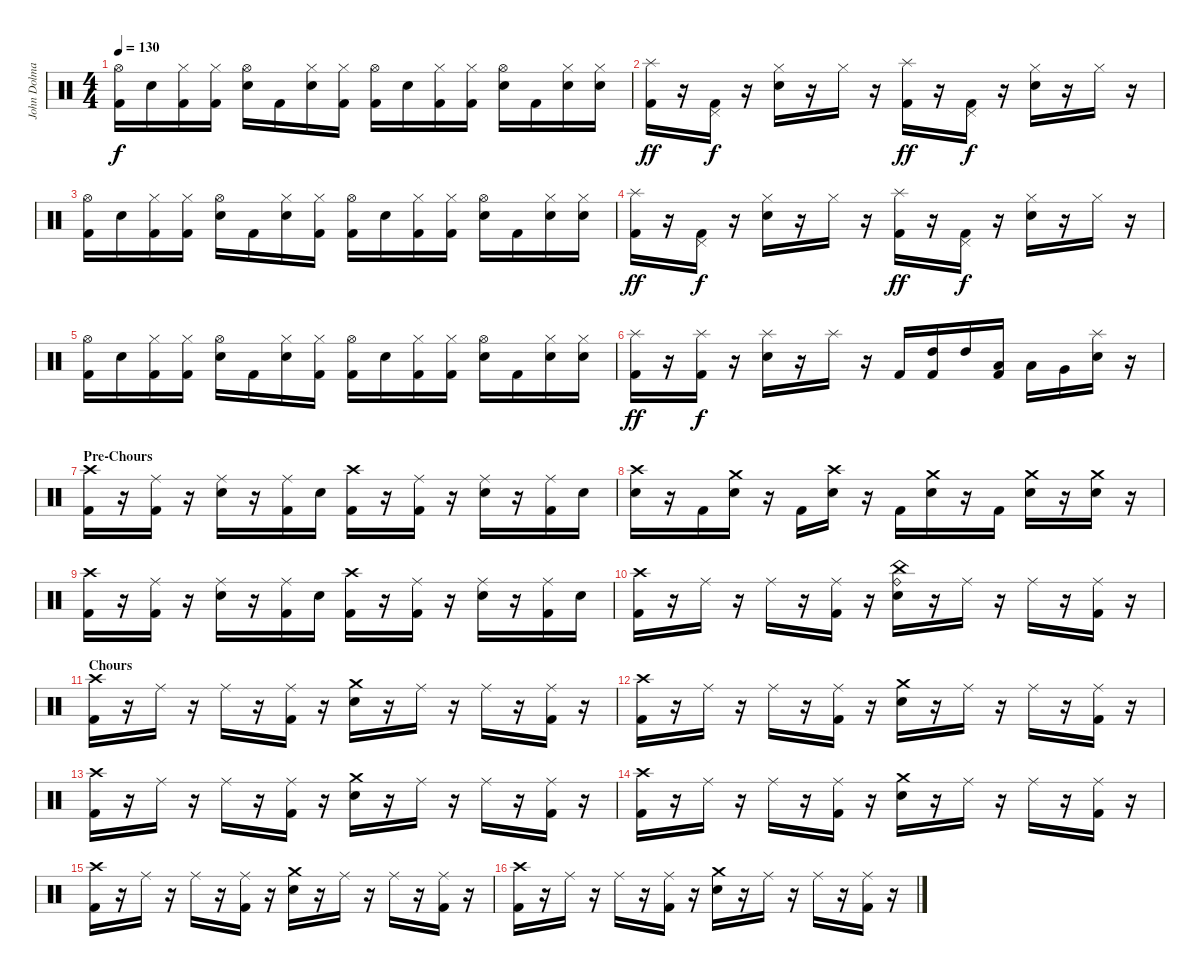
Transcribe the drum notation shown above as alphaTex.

\track ("John Dolmayan" "John Dolma") {instrument percussion}
\staff {score}
\articulation defaults
\ts (4 4)
\tempo 130
\clef neutral
\ks c
("Hi-Hat (open)" "Kick (hit) 2").16{dy f} "Electric Snare (hit)".16 ("Hi-Hat (closed)" "Kick (hit) 2").16 ("Hi-Hat (closed)" "Kick (hit) 2").16 ("Hi-Hat (open)" "Electric Snare (hit)").16 "Kick (hit) 2".16 ("Hi-Hat (closed)" "Electric Snare (hit)").16 ("Hi-Hat (closed)" "Kick (hit) 2").16 ("Hi-Hat (open)" "Kick (hit) 2").16 "Electric Snare (hit)".16 ("Hi-Hat (closed)" "Kick (hit) 2").16 ("Hi-Hat (closed)" "Kick (hit) 2").16 ("Hi-Hat (open)" "Electric Snare (hit)").16 "Kick (hit) 2".16 ("Hi-Hat (closed)" "Electric Snare (hit)").16 ("Hi-Hat (closed)" "Electric Snare (hit)").16 |
("Splash (hit)" "Kick (hit) 2").16{dy ff} r.16 ("Pedal Hi-Hat (hit)" "Kick (hit) 2").16{dy f} r.16 ("Hi-Hat (closed)" "Electric Snare (hit)").16 r.16 "Hi-Hat (closed)".16 r.16 ("Splash (hit)" "Kick (hit) 2").16{dy ff} r.16 ("Pedal Hi-Hat (hit)" "Kick (hit) 2").16{dy f} r.16 ("Hi-Hat (closed)" "Electric Snare (hit)").16 r.16 "Hi-Hat (closed)".16 r.16 |
("Hi-Hat (open)" "Kick (hit) 2").16 "Electric Snare (hit)".16 ("Hi-Hat (closed)" "Kick (hit) 2").16 ("Hi-Hat (closed)" "Kick (hit) 2").16 ("Hi-Hat (open)" "Electric Snare (hit)").16 "Kick (hit) 2".16 ("Hi-Hat (closed)" "Electric Snare (hit)").16 ("Hi-Hat (closed)" "Kick (hit) 2").16 ("Hi-Hat (open)" "Kick (hit) 2").16 "Electric Snare (hit)".16 ("Hi-Hat (closed)" "Kick (hit) 2").16 ("Hi-Hat (closed)" "Kick (hit) 2").16 ("Hi-Hat (open)" "Electric Snare (hit)").16 "Kick (hit) 2".16 ("Hi-Hat (closed)" "Electric Snare (hit)").16 ("Hi-Hat (closed)" "Electric Snare (hit)").16 |
("Splash (hit)" "Kick (hit) 2").16{dy ff} r.16 ("Pedal Hi-Hat (hit)" "Kick (hit) 2").16{dy f} r.16 ("Hi-Hat (closed)" "Electric Snare (hit)").16 r.16 "Hi-Hat (closed)".16 r.16 ("Splash (hit)" "Kick (hit) 2").16{dy ff} r.16 ("Pedal Hi-Hat (hit)" "Kick (hit) 2").16{dy f} r.16 ("Hi-Hat (closed)" "Electric Snare (hit)").16 r.16 "Hi-Hat (closed)".16 r.16 |
("Hi-Hat (open)" "Kick (hit) 2").16 "Electric Snare (hit)".16 ("Hi-Hat (closed)" "Kick (hit) 2").16 ("Hi-Hat (closed)" "Kick (hit) 2").16 ("Hi-Hat (open)" "Electric Snare (hit)").16 "Kick (hit) 2".16 ("Hi-Hat (closed)" "Electric Snare (hit)").16 ("Hi-Hat (closed)" "Kick (hit) 2").16 ("Hi-Hat (open)" "Kick (hit) 2").16 "Electric Snare (hit)".16 ("Hi-Hat (closed)" "Kick (hit) 2").16 ("Hi-Hat (closed)" "Kick (hit) 2").16 ("Hi-Hat (open)" "Electric Snare (hit)").16 "Kick (hit) 2".16 ("Hi-Hat (closed)" "Electric Snare (hit)").16 ("Hi-Hat (closed)" "Electric Snare (hit)").16 |
("Splash (hit)" "Kick (hit) 2").16{dy ff} r.16 ("Splash (hit)" "Kick (hit) 2").16{dy f} r.16 ("Splash (hit)" "Electric Snare (hit)").16 r.16 "Splash (hit)".16 r.16 "Kick (hit) 2".16 ("High Tom (hit)" "Kick (hit) 2").16 "High Tom (hit)".16 ("Low Tom (hit)" "Kick (hit) 2").16 "Low Tom (hit)".16 "Very Low Tom (hit)".16 ("Splash (hit)" "Electric Snare (hit)").16 r.16 |
\section ("" "Pre-Chours")
("Crash high (hit)" "Kick (hit) 2").16 r.16 ("Ride (middle)" "Kick (hit) 2").16 r.16 ("Ride (middle)" "Electric Snare (hit)").16 r.16 ("Ride (middle)" "Kick (hit) 2").16 "Electric Snare (hit)".16 ("Crash high (hit)" "Kick (hit) 2").16 r.16 ("Ride (middle)" "Kick (hit) 2").16 r.16 ("Ride (middle)" "Electric Snare (hit)").16 r.16 ("Ride (middle)" "Kick (hit) 2").16 "Electric Snare (hit)".16 |
("Crash high (hit)" "Electric Snare (hit)").16 r.16 "Kick (hit) 2".16 ("Crash medium (hit)" "Electric Snare (hit)").16 r.16 "Kick (hit) 2".16 ("Crash high (hit)" "Electric Snare (hit)").16 r.16 "Kick (hit) 2".16 ("Crash medium (hit)" "Electric Snare (hit)").16 r.16 "Kick (hit) 2".16 ("Crash medium (hit)" "Electric Snare (hit)").16 r.16 ("Crash medium (hit)" "Electric Snare (hit)").16 r.16 |
("Crash high (hit)" "Kick (hit) 2").16 r.16 ("Ride (middle)" "Kick (hit) 2").16 r.16 ("Ride (middle)" "Electric Snare (hit)").16 r.16 ("Ride (middle)" "Kick (hit) 2").16 "Electric Snare (hit)".16 ("Crash high (hit)" "Kick (hit) 2").16 r.16 ("Ride (middle)" "Kick (hit) 2").16 r.16 ("Ride (middle)" "Electric Snare (hit)").16 r.16 ("Ride (middle)" "Kick (hit) 2").16 "Electric Snare (hit)".16 |
("Crash high (hit)" "Kick (hit) 2").16 r.16 "Ride (middle)".16 r.16 "Ride (middle)".16 r.16 ("Ride (middle)" "Kick (hit) 2").16 r.16 ("China (hit)" "Ride (bell)" "Electric Snare (hit)").16 r.16 "Ride (middle)".16 r.16 "Ride (middle)".16 r.16 ("Ride (middle)" "Kick (hit) 2").16 r.16 |
\section ("" "Chours")
("Crash high (hit)" "Kick (hit) 2").16 r.16 "Ride (middle)".16 r.16 "Ride (middle)".16 r.16 ("Ride (middle)" "Kick (hit) 2").16 r.16 ("Crash medium (hit)" "Electric Snare (hit)").16 r.16 "Ride (middle)".16 r.16 "Ride (middle)".16 r.16 ("Ride (middle)" "Kick (hit) 2").16 r.16 |
("Crash high (hit)" "Kick (hit) 2").16 r.16 "Ride (middle)".16 r.16 "Ride (middle)".16 r.16 ("Ride (middle)" "Kick (hit) 2").16 r.16 ("Crash medium (hit)" "Electric Snare (hit)").16 r.16 "Ride (middle)".16 r.16 "Ride (middle)".16 r.16 ("Ride (middle)" "Kick (hit) 2").16 r.16 |
("Crash high (hit)" "Kick (hit) 2").16 r.16 "Ride (middle)".16 r.16 "Ride (middle)".16 r.16 ("Ride (middle)" "Kick (hit) 2").16 r.16 ("Crash medium (hit)" "Electric Snare (hit)").16 r.16 "Ride (middle)".16 r.16 "Ride (middle)".16 r.16 ("Ride (middle)" "Kick (hit) 2").16 r.16 |
("Crash high (hit)" "Kick (hit) 2").16 r.16 "Ride (middle)".16 r.16 "Ride (middle)".16 r.16 ("Ride (middle)" "Kick (hit) 2").16 r.16 ("Crash medium (hit)" "Electric Snare (hit)").16 r.16 "Ride (middle)".16 r.16 "Ride (middle)".16 r.16 ("Ride (middle)" "Kick (hit) 2").16 r.16 |
("Crash high (hit)" "Kick (hit) 2").16 r.16 "Ride (middle)".16 r.16 "Ride (middle)".16 r.16 ("Ride (middle)" "Kick (hit) 2").16 r.16 ("Crash medium (hit)" "Electric Snare (hit)").16 r.16 "Ride (middle)".16 r.16 "Ride (middle)".16 r.16 ("Ride (middle)" "Kick (hit) 2").16 r.16 |
("Crash high (hit)" "Kick (hit) 2").16 r.16 "Ride (middle)".16 r.16 "Ride (middle)".16 r.16 ("Ride (middle)" "Kick (hit) 2").16 r.16 ("Crash medium (hit)" "Electric Snare (hit)").16 r.16 "Ride (middle)".16 r.16 "Ride (middle)".16 r.16 ("Ride (middle)" "Kick (hit) 2").16 r.16
